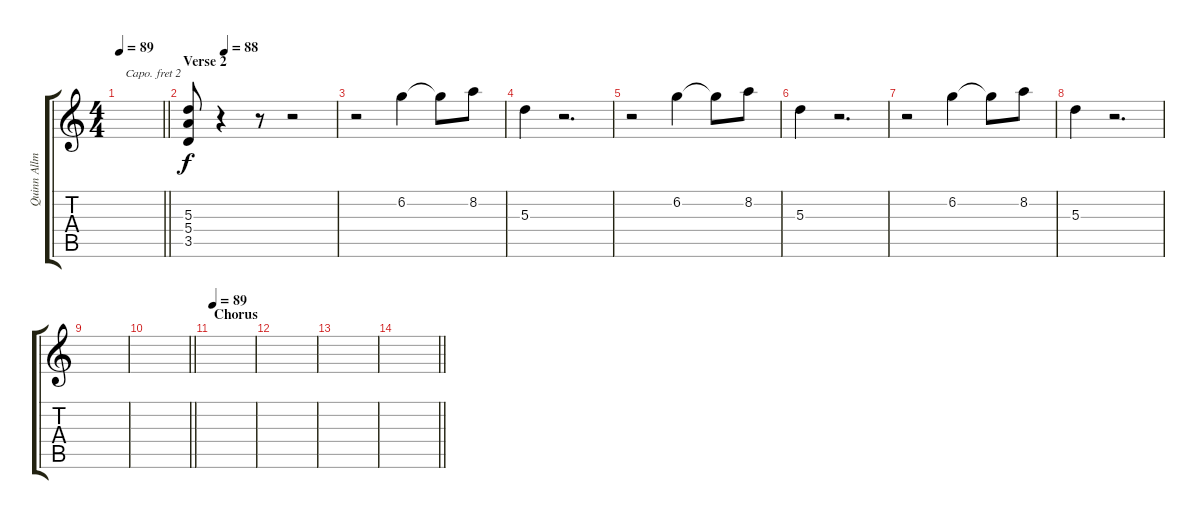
\track ("Quinn Allman #2" "Quinn Allm") {instrument electricguitarjazz}
\staff {score tabs}
\capo 2
\tuning (E4 B3 G3 D3 A2 D2) {hide}
\ts (4 4)
\tempo 89
\clef g2
\barLineRight lightlight
\ks c
|
\section ("" "Verse 2")
\tempo (88 0.25)
(5.3 5.4 3.5).8 r.4 r.8 r.2 |
r.2 6.2.4 6.2{t}.8 8.2.8 |
5.3.4 r.2{d} |
r.2 6.2.4 6.2{t}.8 8.2.8 |
5.3.4 r.2{d} |
r.2 6.2.4 6.2{t}.8 8.2.8 |
5.3.4 r.2{d} |
|
\barLineRight lightlight
|
\section ("" "Chorus")
\tempo 89
|
|
|
\barLineRight lightlight
